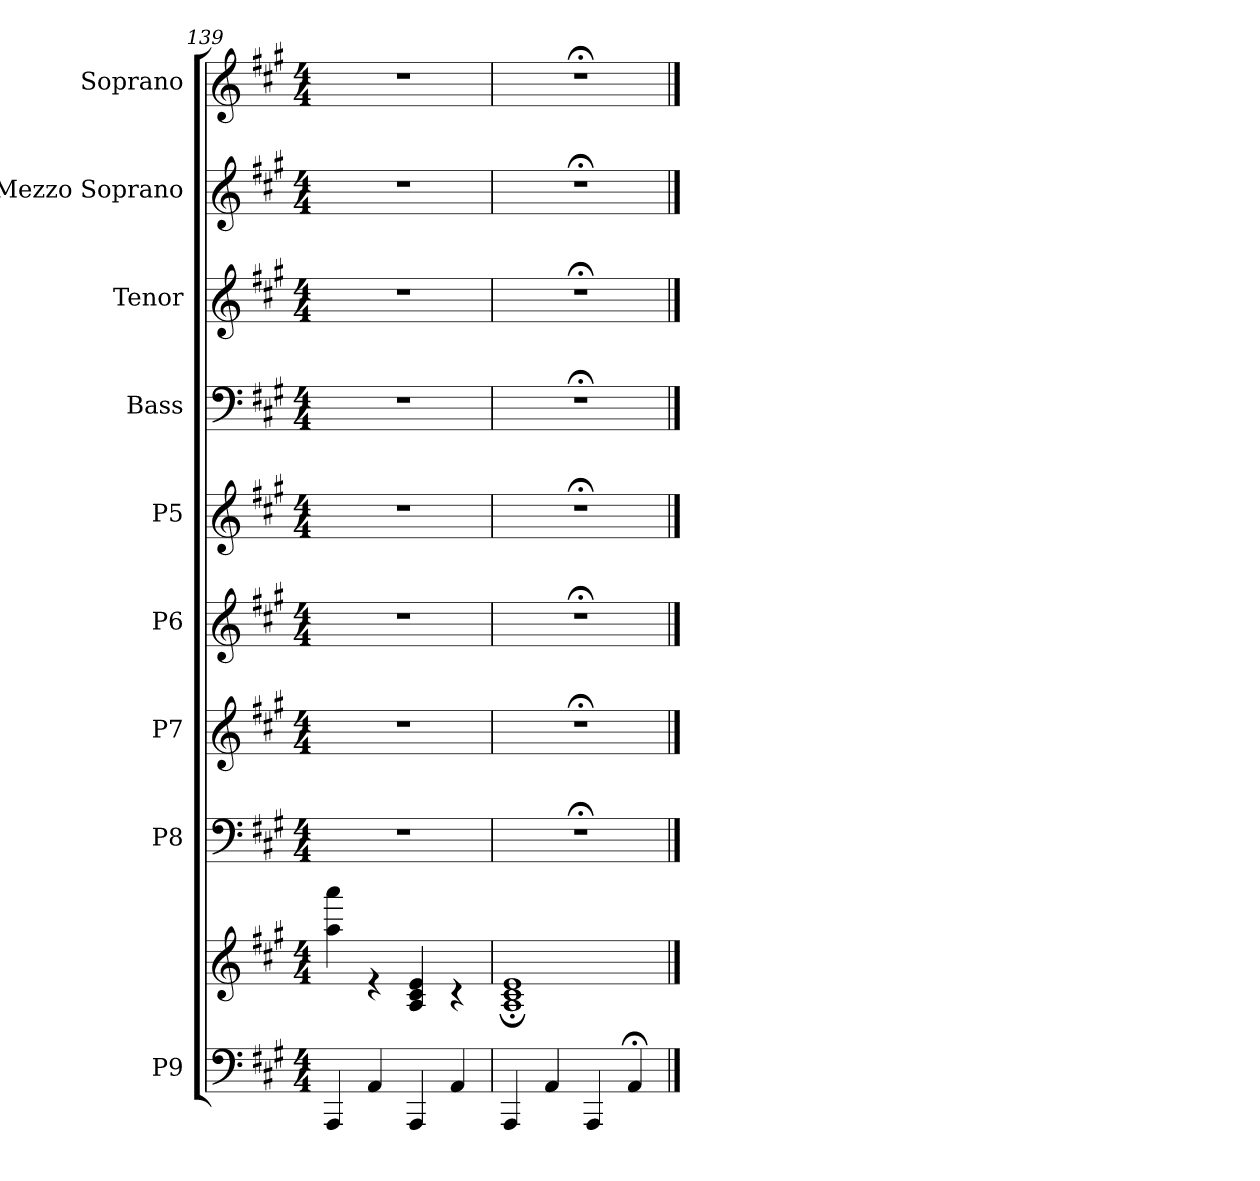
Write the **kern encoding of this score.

**kern	**kern	**kern	**kern	**kern	**kern	**kern	**kern	**kern	**kern
*part9	*part9	*part8	*part7	*part6	*part5	*part4	*part3	*part2	*part1
*staff10	*staff9	*staff8	*staff7	*staff6	*staff5	*staff4	*staff3	*staff2	*staff1
*I"P9	*	*I"P8	*I"P7	*I"P6	*I"P5	*I"Bass	*I"Tenor	*I"Mezzo Soprano	*I"Soprano
*	*	*	*	*	*	*I'Bs.	*I'Ten.	*I'Mez.	*I'Sop.
*clefF4	*	*clefF4	*clefG2	*clefG2	*clefG2	*clefF4	*clefG2	*clefG2	*clefG2
*	*	*	*ITrd7c12	*	*	*	*ITrd7c12	*	*
*k[f#c#g#]	*k[f#c#g#]	*k[f#c#g#]	*k[f#c#g#]	*k[f#c#g#]	*k[f#c#g#]	*k[f#c#g#]	*k[f#c#g#]	*k[f#c#g#]	*k[f#c#g#]
*A:	*A:	*A:	*A:	*A:	*A:	*A:	*A:	*A:	*A:
*M4/4	*M4/4	*M4/4	*M4/4	*M4/4	*M4/4	*M4/4	*M4/4	*M4/4	*M4/4
=139	=139	=139	=139	=139	=139	=139	=139	=139	=139
*^	*^	*	*	*	*	*	*	*	*
4AAA/	1ryy	1ryy	4aa\ 4aaa\	1r	1r	1r	1r	1r	1r	1r	1r
4AA/	.	.	4r	.	.	.	.	.	.	.	.
4AAA/	.	.	4A/ 4c#/ 4e/	.	.	.	.	.	.	.	.
4AA/	.	.	4r	.	.	.	.	.	.	.	.
!!LO:PB:g=z
=140	=140	=140	=140	=140	=140	=140	=140	=140	=140	=140	=140
4AAA/	1ryy	1ryy	1A; 1c#; 1e;	1r;<	1r;<	1r;<	1r;<	1r;<	1r;<	1r;<	1r;<
4AA/	.	.	.	.	.	.	.	.	.	.	.
4AAA/	.	.	.	.	.	.	.	.	.	.	.
4AA;</	.	.	.	.	.	.	.	.	.	.	.
*v	*v	*	*	*	*	*	*	*	*	*	*
*	*v	*v	*	*	*	*	*	*	*	*
==	==	==	==	==	==	==	==	==	==
*-	*-	*-	*-	*-	*-	*-	*-	*-	*-
